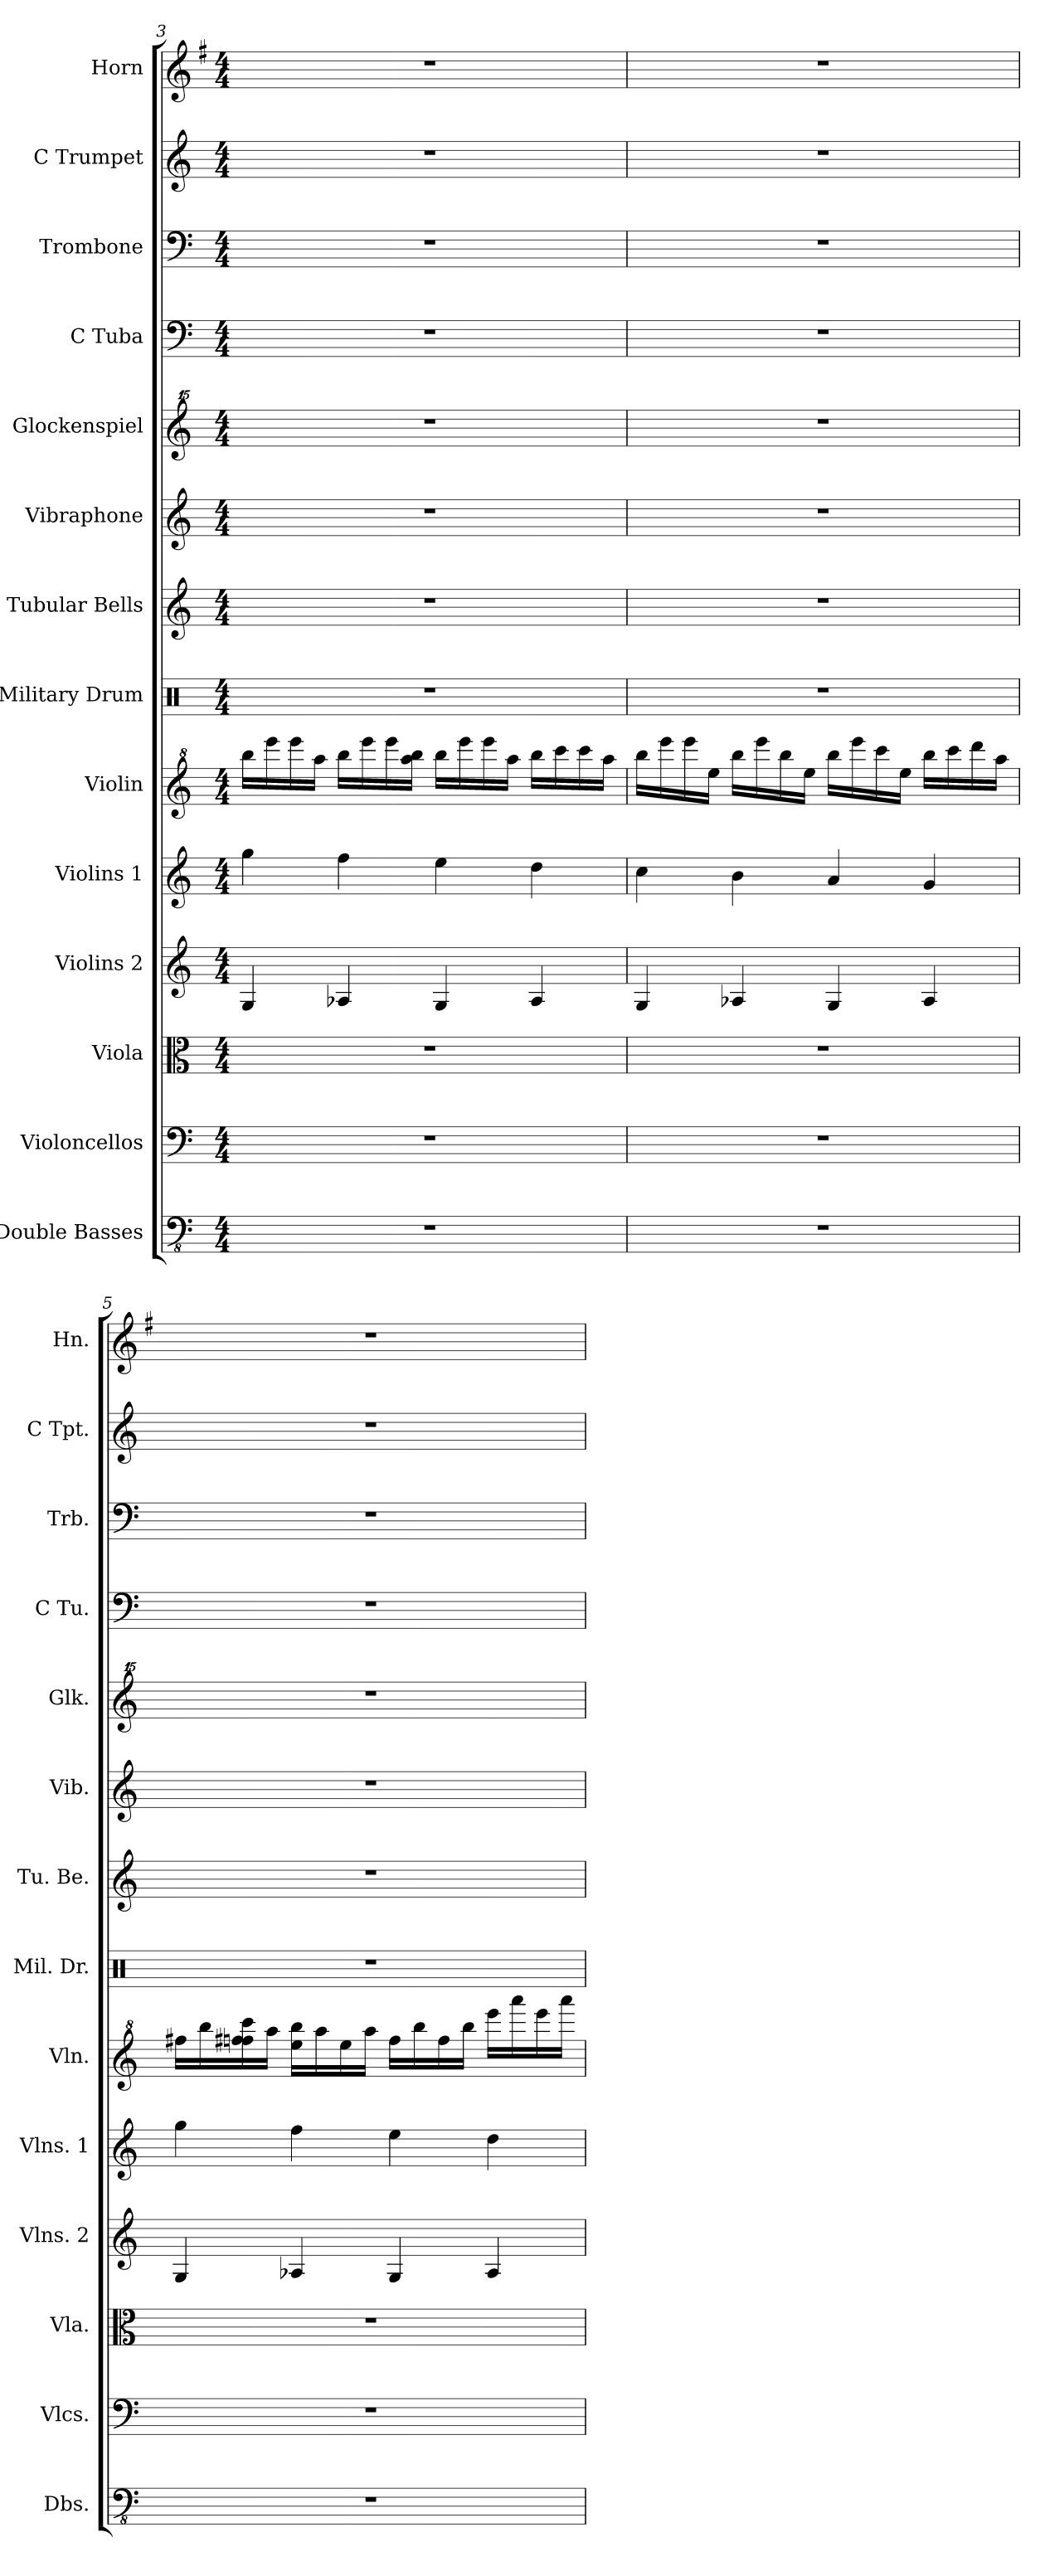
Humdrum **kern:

**kern	**kern	**kern	**kern	**kern	**kern	**kern	**kern	**kern	**kern	**kern	**kern	**kern	**kern
*part14	*part13	*part12	*part11	*part10	*part9	*part8	*part7	*part6	*part5	*part4	*part3	*part2	*part1
*staff14	*staff13	*staff12	*staff11	*staff10	*staff9	*staff8	*staff7	*staff6	*staff5	*staff4	*staff3	*staff2	*staff1
*I"Double Basses	*I"Violoncellos	*I"Viola	*I"Violins 2	*I"Violins 1	*I"Violin	*I"Military Drum	*I"Tubular Bells	*I"Vibraphone	*I"Glockenspiel	*I"C Tuba	*I"Trombone	*I"C Trumpet	*I"Horn
*I'Dbs.	*I'Vlcs.	*I'Vla.	*I'Vlns. 2	*I'Vlns. 1	*I'Vln.	*I'Mil. Dr.	*I'Tu. Be.	*I'Vib.	*I'Glk.	*I'C Tu.	*I'Trb.	*I'C Tpt.	*I'Hn.
*clefFv4	*clefF4	*clefC3	*clefG2	*clefG2	*clefG^2	*clefX	*clefG2	*clefG2	*clefG^^2	*clefF4	*clefF4	*clefG2	*clefG2
*	*	*	*	*	*	*	*	*	*	*	*	*	*ITrd4c7
*k[]	*k[]	*k[]	*k[]	*k[]	*k[]	*k[]	*k[]	*k[]	*k[]	*k[]	*k[]	*k[]	*k[]
*C:	*C:	*C:	*C:	*C:	*C:	*C:	*C:	*C:	*C:	*C:	*C:	*C:	*C:
*M4/4	*M4/4	*M4/4	*M4/4	*M4/4	*M4/4	*M4/4	*M4/4	*M4/4	*M4/4	*M4/4	*M4/4	*M4/4	*M4/4
=3	=3	=3	=3	=3	=3	=3	=3	=3	=3	=3	=3	=3	=3
1r	1r	1r	4G/	4gg\	16bbb\LL	1r	1r	1r	1r	1r	1r	1r	1r
.	.	.	.	.	16eeee\	.	.	.	.	.	.	.	.
.	.	.	.	.	16eeee\	.	.	.	.	.	.	.	.
.	.	.	.	.	16aaa\JJ	.	.	.	.	.	.	.	.
.	.	.	4A-X/	4ff\	16bbb\LL	.	.	.	.	.	.	.	.
.	.	.	.	.	16eeee\	.	.	.	.	.	.	.	.
.	.	.	.	.	16eeee\	.	.	.	.	.	.	.	.
.	.	.	.	.	16aaa\ 16bbb\JJ	.	.	.	.	.	.	.	.
.	.	.	4G/	4ee\	16bbb\LL	.	.	.	.	.	.	.	.
.	.	.	.	.	16eeee\	.	.	.	.	.	.	.	.
.	.	.	.	.	16eeee\	.	.	.	.	.	.	.	.
.	.	.	.	.	16aaa\JJ	.	.	.	.	.	.	.	.
.	.	.	4A-/	4dd\	16bbb\LL	.	.	.	.	.	.	.	.
.	.	.	.	.	16cccc\	.	.	.	.	.	.	.	.
.	.	.	.	.	16cccc\	.	.	.	.	.	.	.	.
.	.	.	.	.	16aaa\JJ	.	.	.	.	.	.	.	.
!!LO:PB:g=z
=4	=4	=4	=4	=4	=4	=4	=4	=4	=4	=4	=4	=4	=4
1r	1r	1r	4G/	4cc\	16bbb\LL	1r	1r	1r	1r	1r	1r	1r	1r
.	.	.	.	.	16eeee\	.	.	.	.	.	.	.	.
.	.	.	.	.	16eeee\	.	.	.	.	.	.	.	.
.	.	.	.	.	16eee\JJ	.	.	.	.	.	.	.	.
.	.	.	4A-X/	4b\	16bbb\LL	.	.	.	.	.	.	.	.
.	.	.	.	.	16eeee\	.	.	.	.	.	.	.	.
.	.	.	.	.	16bbb\	.	.	.	.	.	.	.	.
.	.	.	.	.	16eee\JJ	.	.	.	.	.	.	.	.
.	.	.	4G/	4a/	16bbb\LL	.	.	.	.	.	.	.	.
.	.	.	.	.	16eeee\	.	.	.	.	.	.	.	.
.	.	.	.	.	16cccc\	.	.	.	.	.	.	.	.
.	.	.	.	.	16eee\JJ	.	.	.	.	.	.	.	.
.	.	.	4A-/	4g/	16bbb\LL	.	.	.	.	.	.	.	.
.	.	.	.	.	16cccc\	.	.	.	.	.	.	.	.
.	.	.	.	.	16dddd\	.	.	.	.	.	.	.	.
.	.	.	.	.	16aaa\JJ	.	.	.	.	.	.	.	.
=5	=5	=5	=5	=5	=5	=5	=5	=5	=5	=5	=5	=5	=5
1r	1r	1r	4G/	4gg\	16fff#X\LL	1r	1r	1r	1r	1r	1r	1r	1r
.	.	.	.	.	16bbb\	.	.	.	.	.	.	.	.
.	.	.	.	.	16fffn\ 16fff#X\ 16cccc\	.	.	.	.	.	.	.	.
.	.	.	.	.	16aaa\JJ	.	.	.	.	.	.	.	.
.	.	.	4A-X/	4ff\	16eee\ 16bbb\LL	.	.	.	.	.	.	.	.
.	.	.	.	.	16aaa\	.	.	.	.	.	.	.	.
.	.	.	.	.	16eee\	.	.	.	.	.	.	.	.
.	.	.	.	.	16aaa\JJ	.	.	.	.	.	.	.	.
.	.	.	4G/	4ee\	16fff#\LL	.	.	.	.	.	.	.	.
.	.	.	.	.	16bbb\	.	.	.	.	.	.	.	.
.	.	.	.	.	16fff#\	.	.	.	.	.	.	.	.
.	.	.	.	.	16bbb\JJ	.	.	.	.	.	.	.	.
.	.	.	4A-/	4dd\	16eeee\LL	.	.	.	.	.	.	.	.
.	.	.	.	.	16aaaa\	.	.	.	.	.	.	.	.
.	.	.	.	.	16eeee\	.	.	.	.	.	.	.	.
.	.	.	.	.	16aaaa\JJ	.	.	.	.	.	.	.	.
=	=	=	=	=	=	=	=	=	=	=	=	=	=
*-	*-	*-	*-	*-	*-	*-	*-	*-	*-	*-	*-	*-	*-
